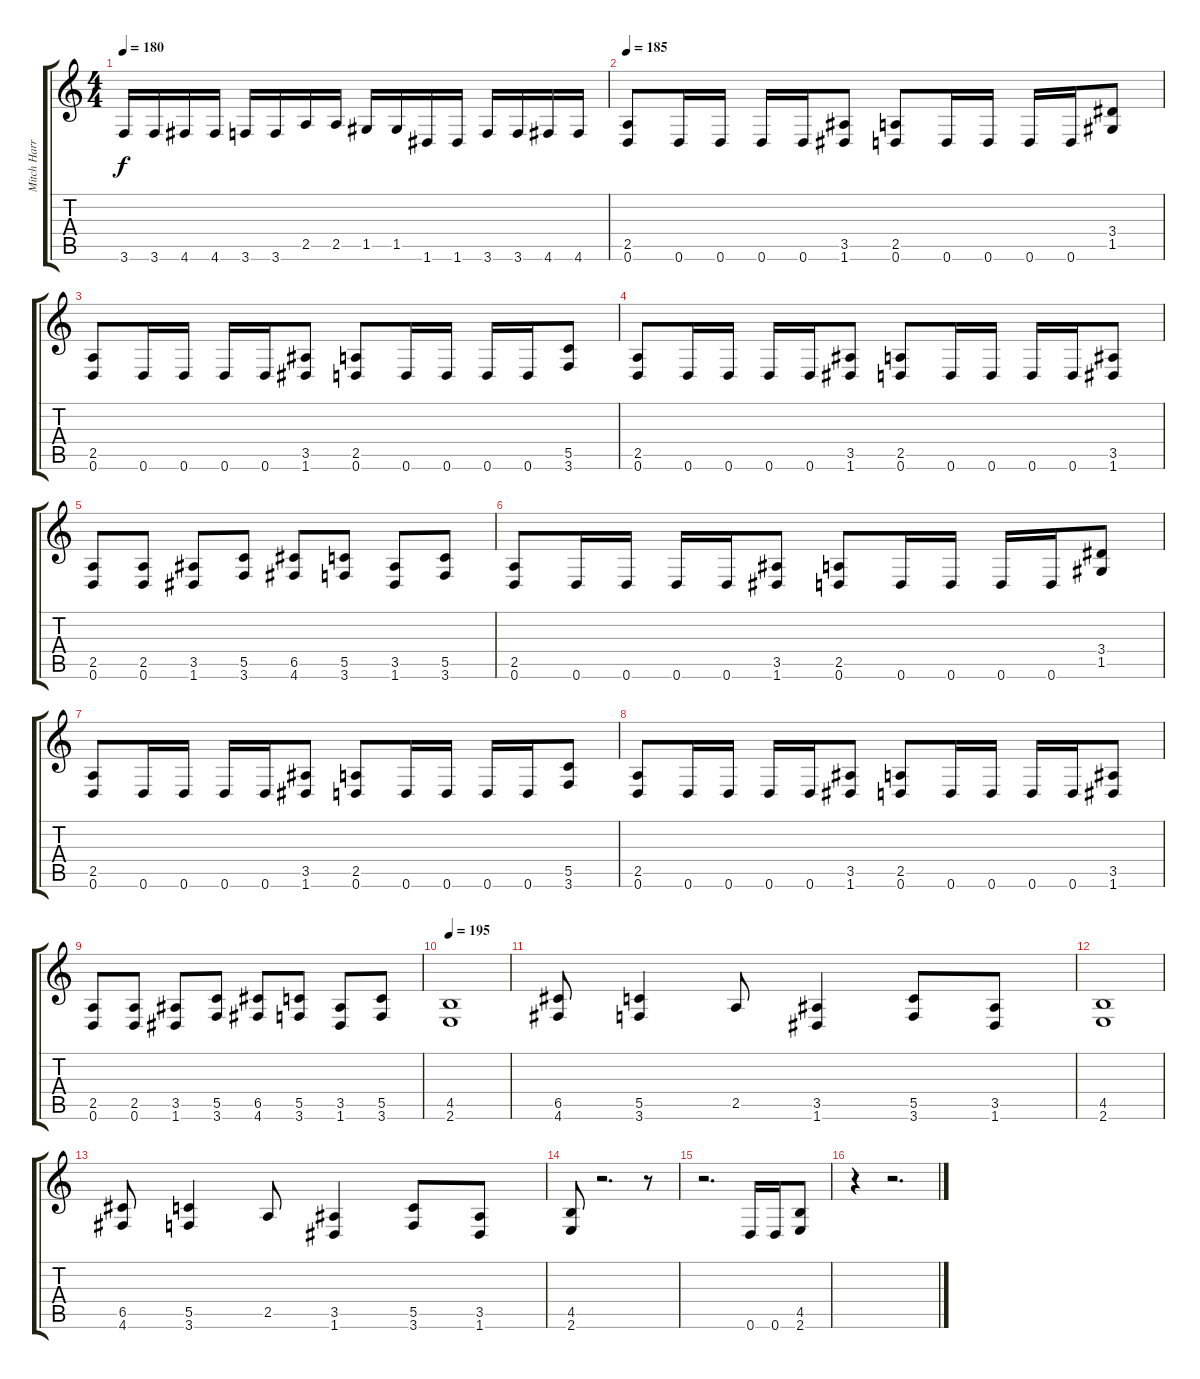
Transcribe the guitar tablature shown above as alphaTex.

\track ("Mitch Harris (Guitar 1) " "Mitch Harr") {instrument distortionguitar}
\staff {score tabs}
\tuning (D4 A3 F3 C3 G2 D2) {hide}
\ts (4 4)
\tempo 180
\clef g2
\ks c
3.6.16{dy f} 3.6.16 4.6.16 4.6.16 3.6.16 3.6.16 2.5.16 2.5.16 1.5.16 1.5.16 1.6.16 1.6.16 3.6.16 3.6.16 4.6.16 4.6.16 |
\tempo 185
(2.5 0.6).8 0.6.16 0.6.16 0.6.16 0.6.16 (3.5 1.6).8 (2.5 0.6).8 0.6.16 0.6.16 0.6.16 0.6.16 (3.4 1.5).8 |
(2.5 0.6).8 0.6.16 0.6.16 0.6.16 0.6.16 (3.5 1.6).8 (2.5 0.6).8 0.6.16 0.6.16 0.6.16 0.6.16 (5.5 3.6).8 |
(2.5 0.6).8 0.6.16 0.6.16 0.6.16 0.6.16 (3.5 1.6).8 (2.5 0.6).8 0.6.16 0.6.16 0.6.16 0.6.16 (3.5 1.6).8 |
(2.5 0.6).8 (2.5 0.6).8 (3.5 1.6).8 (5.5 3.6).8 (6.5 4.6).8 (5.5 3.6).8 (3.5 1.6).8 (5.5 3.6).8 |
(2.5 0.6).8 0.6.16 0.6.16 0.6.16 0.6.16 (3.5 1.6).8 (2.5 0.6).8 0.6.16 0.6.16 0.6.16 0.6.16 (3.4 1.5).8 |
(2.5 0.6).8 0.6.16 0.6.16 0.6.16 0.6.16 (3.5 1.6).8 (2.5 0.6).8 0.6.16 0.6.16 0.6.16 0.6.16 (5.5 3.6).8 |
(2.5 0.6).8 0.6.16 0.6.16 0.6.16 0.6.16 (3.5 1.6).8 (2.5 0.6).8 0.6.16 0.6.16 0.6.16 0.6.16 (3.5 1.6).8 |
(2.5 0.6).8 (2.5 0.6).8 (3.5 1.6).8 (5.5 3.6).8 (6.5 4.6).8 (5.5 3.6).8 (3.5 1.6).8 (5.5 3.6).8 |
\tempo 195
(4.5 2.6).1 |
(6.5 4.6).8 (5.5 3.6).4 2.5.8 (3.5 1.6).4 (5.5 3.6).8 (3.5 1.6).8 |
(4.5 2.6).1 |
(6.5 4.6).8 (5.5 3.6).4 2.5.8 (3.5 1.6).4 (5.5 3.6).8 (3.5 1.6).8 |
(4.5 2.6).8 r.2{d} r.8 |
r.2{d} 0.6.16 0.6.16 (4.5 2.6).8 |
r.4 r.2{d}
